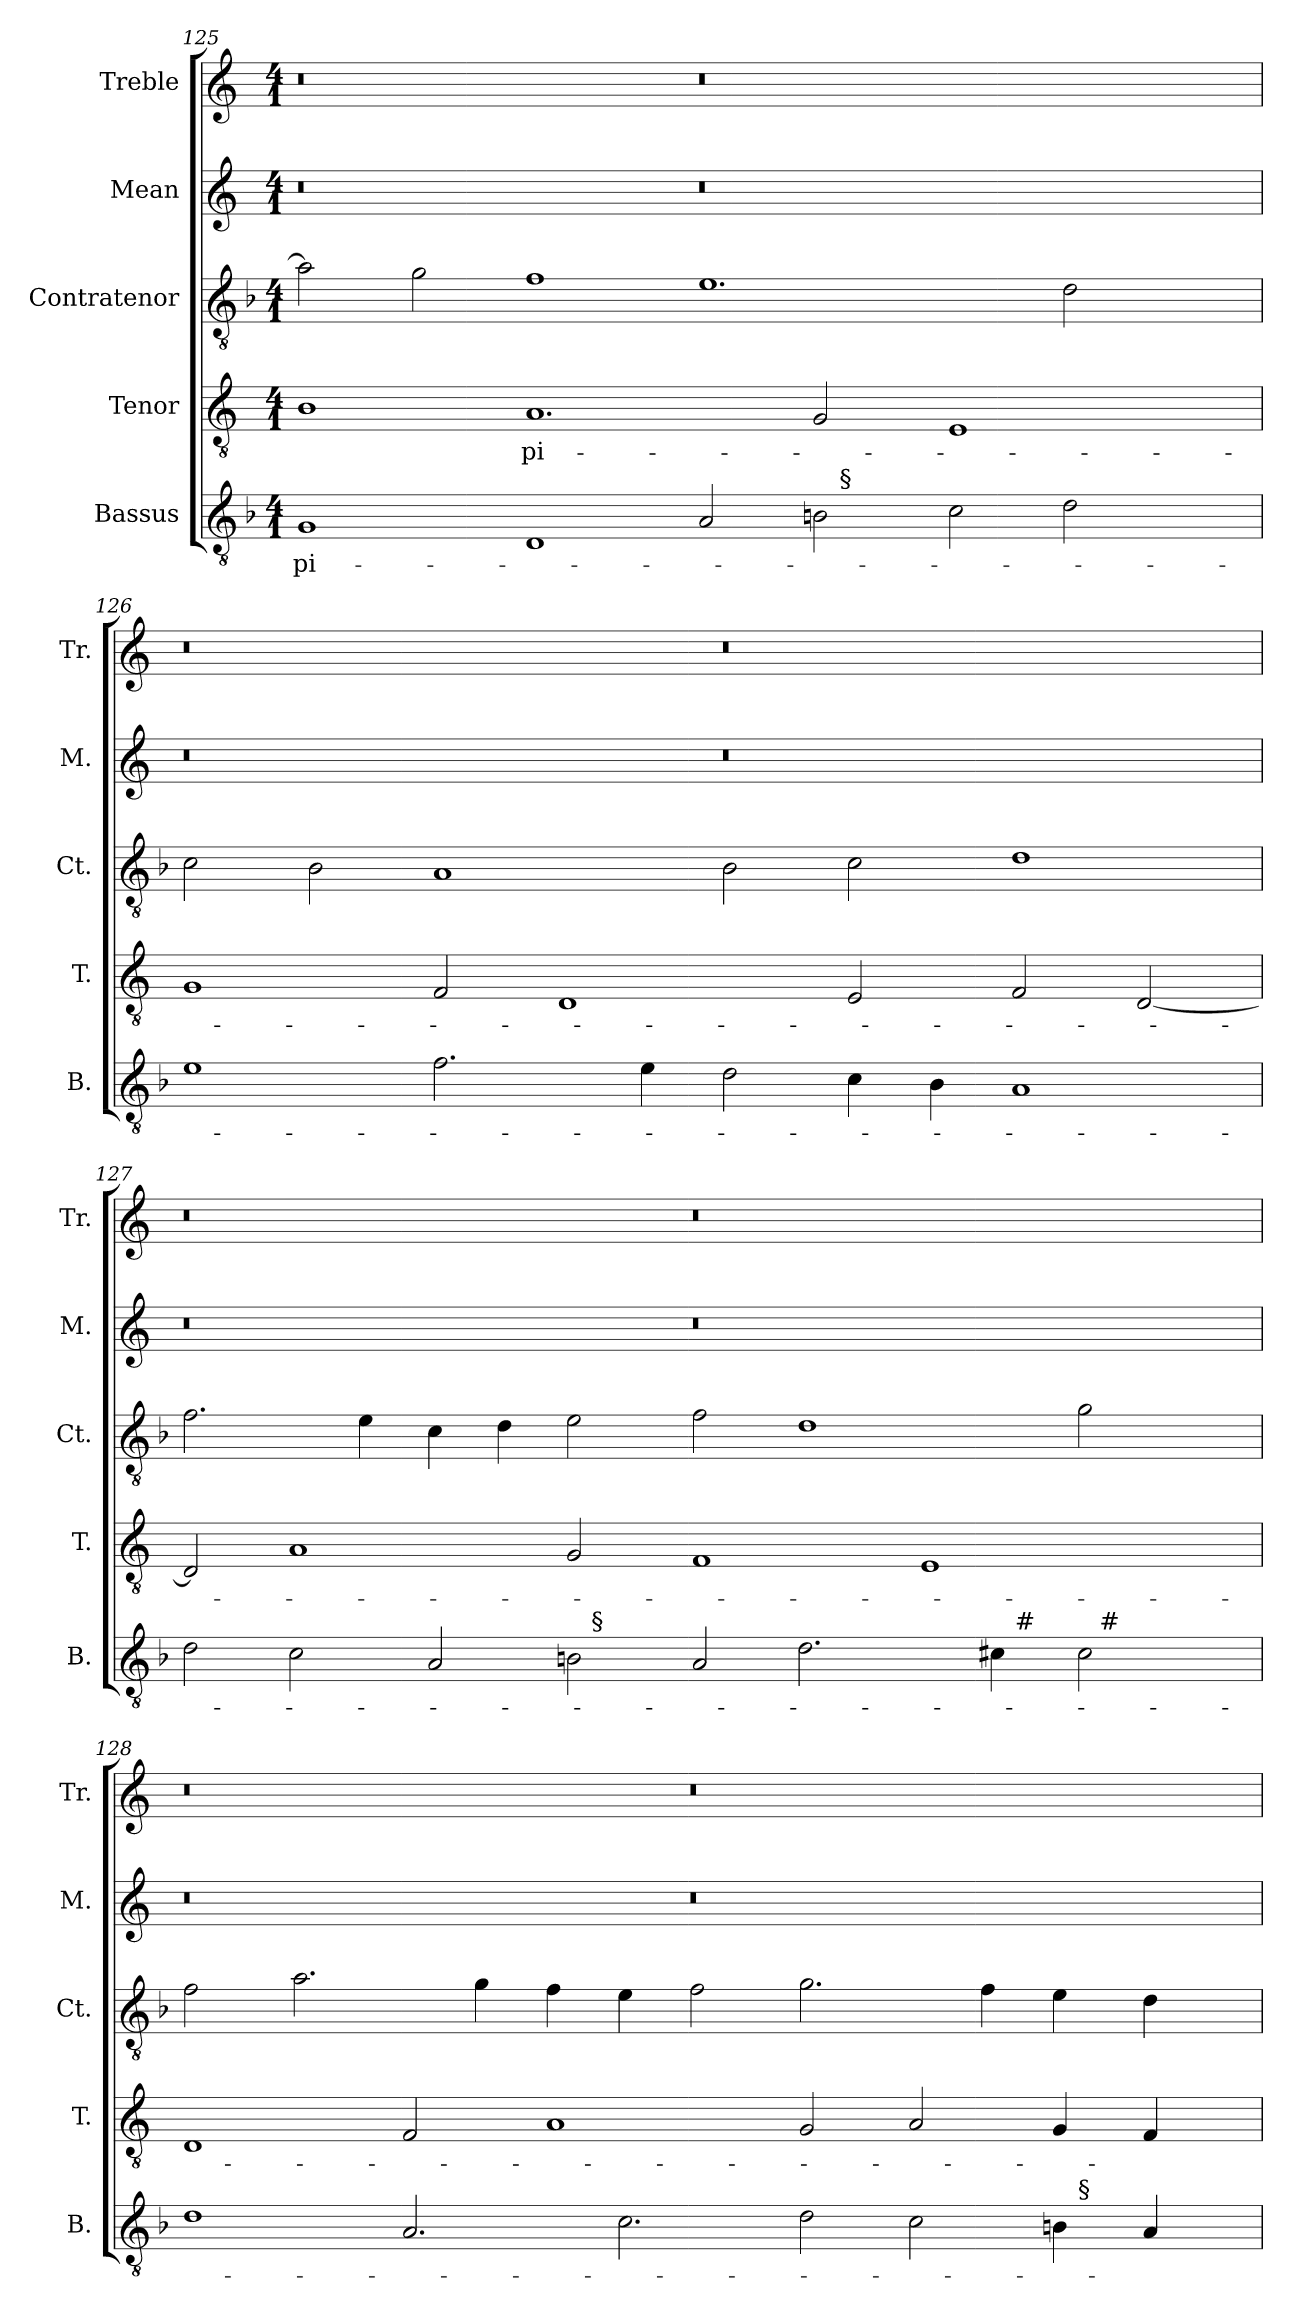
**kern	**text	**kern	**text	**kern	**kern	**kern
*part5	*part5	*part4	*part4	*part3	*part2	*part1
*staff5	*staff5	*staff4	*staff4	*staff3	*staff2	*staff1
*I"Bassus	*	*I"Tenor	*	*I"Contratenor	*I"Mean	*I"Treble
*I'B.	*	*I'T.	*	*I'Ct.	*I'M.	*I'Tr.
*clefGv2	*	*clefGv2	*	*clefGv2	*clefG2	*clefG2
*ITrd7c12	*	*ITrd7c12	*	*ITrd7c12	*	*
*k[b-]	*	*k[]	*	*k[b-]	*k[]	*k[]
*F:	*	*	*	*F:	*C:	*C:
*M4/1	*	*M4/1	*	*M4/1	*M4/1	*M4/1
=125	=125	=125	=125	=125	=125	=125
!	!LO:LY:b:color=#000000	!	!	!	!	!
*^	*	*	*	*	*	*
1GGi	1ryy	pi-	1BBi	.	2Ai\]	0r	0r
.	.	.	.	.	2Gi\	.	.
!	!	!	!	!LO:LY:b:color=#000000	!	!	!
1DDi	1ryy	.	1.AAi	pi-	1Fi	.	.
2AAi/	2ryy	.	.	.	1.Ei	0r	0r
2BBi\	32ryy	.	2GGi/	.	.	.	.
.	256ryy	.	.	.	.	.	.
!	!LO:TX:a:t=§	!	!	!	!	!	!
.	1ryy	.	.	.	.	.	.
2Ci\	.	.	1EEi	.	.	.	.
2Di\	.	.	.	.	2Di\	.	.
.	4ryy	.	.	.	.	.	.
.	8ryy	.	.	.	.	.	.
.	16ryy	.	.	.	.	.	.
.	64..ryy	.	.	.	.	.	.
*v	*v	*	*	*	*	*	*
!!LO:LB:g=z
=126`	=126`	=126`	=126`	=126`	=126`	=126`
1Ei	.	1GGi	.	2Ci\	0r	0r
.	.	.	.	2BB-i\	.	.
2.Fi\	.	2FFi/	.	1AAi	.	.
.	.	1DDi	.	.	.	.
4Ei\	.	.	.	.	.	.
2Di\	.	.	.	2BB-i\	0r	0r
4Ci\	.	2EEi/	.	2Ci\	.	.
4BB-i\	.	.	.	.	.	.
1AAi	.	2FFi/	.	1Di	.	.
.	.	[<2DDi/	.	.	.	.
=127`	=127`	=127`	=127`	=127`	=127`	=127`
*^	*	*	*	*	*	*
*	*^	*	*	*	*	*	*
2Di\	1ryy	1ryy	.	2DDi/]	.	2.Fi\	0r	0r
2Ci\	.	.	.	1AAi	.	.	.	.
.	.	.	.	.	.	4Ei\	.	.
2AAi/	2ryy	1ryy	.	.	.	4Ci\	.	.
.	.	.	.	.	.	4Di\	.	.
2BBi\	32ryy	.	.	2GGi/	.	2Ei\	.	.
.	256ryy	.	.	.	.	.	.	.
!	!LO:TX:a:t=§	!	!	!	!	!	!	!
.	1ryy	.	.	.	.	.	.	.
2AAi/	.	1ryy	.	1FFi	.	2Fi\	0r	0r
2.Di\	.	.	.	.	.	1Di	.	.
.	1ryy	.	.	.	.	.	.	.
.	.	4ryy	.	1EEi	.	.	.	.
4C#i\	.	32ryy	.	.	.	.	.	.
.	.	256ryy	.	.	.	.	.	.
!	!	!LO:TX:a:t=#	!	!	!	!	!	!
.	.	2ryy	.	.	.	.	.	.
2C#i\	.	.	.	.	.	2Gi\	.	.
!	!LO:TX:a:t=#	!	!	!	!	!	!	!
.	4ryy	.	.	.	.	.	.	.
.	8ryy	8ryy	.	.	.	.	.	.
.	16ryy	16ryy	.	.	.	.	.	.
.	64..ryy	64..ryy	.	.	.	.	.	.
*	*v	*v	*	*	*	*	*	*
!!LO:LB:g=z
=128`	=128`	=128`	=128`	=128`	=128`	=128`	=128`
1Di	1ryy	.	1DDi	.	2Fi\	0r	0r
.	.	.	.	.	2.Ai\	.	.
2.AAi/	1ryy	.	2FFi/	.	.	.	.
.	.	.	.	.	4Gi\	.	.
.	.	.	1AAi	.	4Fi\	.	.
2.Ci\	.	.	.	.	4Ei\	.	.
.	1ryy	.	.	.	2Fi\	0r	0r
2Di\	.	.	2GGi/	.	2.Gi\	.	.
2Ci\	2ryy	.	2AAi/	.	.	.	.
.	.	.	.	.	4Fi\	.	.
4BBi\	32ryy	.	4GGi/	.	4Ei\	.	.
.	256ryy	.	.	.	.	.	.
!	!LO:TX:a:t=§	!	!	!	!	!	!
.	4ryy	.	.	.	.	.	.
4AAi/	.	.	4FFi/	.	4Di\	.	.
.	8ryy	.	.	.	.	.	.
.	16ryy	.	.	.	.	.	.
.	64..ryy	.	.	.	.	.	.
*v	*v	*	*	*	*	*	*
=`	=`	=`	=`	=`	=`	=`
*-	*-	*-	*-	*-	*-	*-
